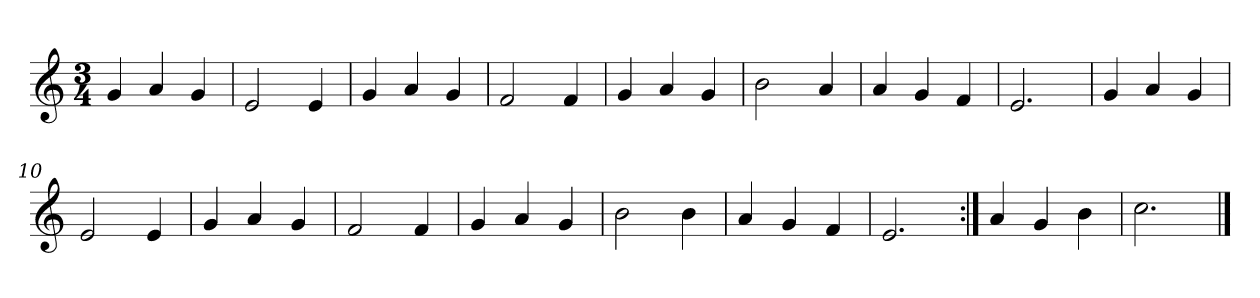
**kern
*part1
*staff1
*clefG2
*k[]
*C:
*M3/4
*MM100
=1
4g
4a
4g
=2
2e
4e
=3
4g
4a
4g
=4
2f
4f
=5
4g
4a
4g
=6
2b
4a
=7
4a
4g
4f
=8
2.e
=9
4g
4a
4g
=10
2e
4e
=11
4g
4a
4g
=12
2f
4f
=13
4g
4a
4g
=14
2b
4b
=15
4a
4g
4f
=16
2.e
=17:|!
4a
4g
4b
=18
2.cc
==
*-
